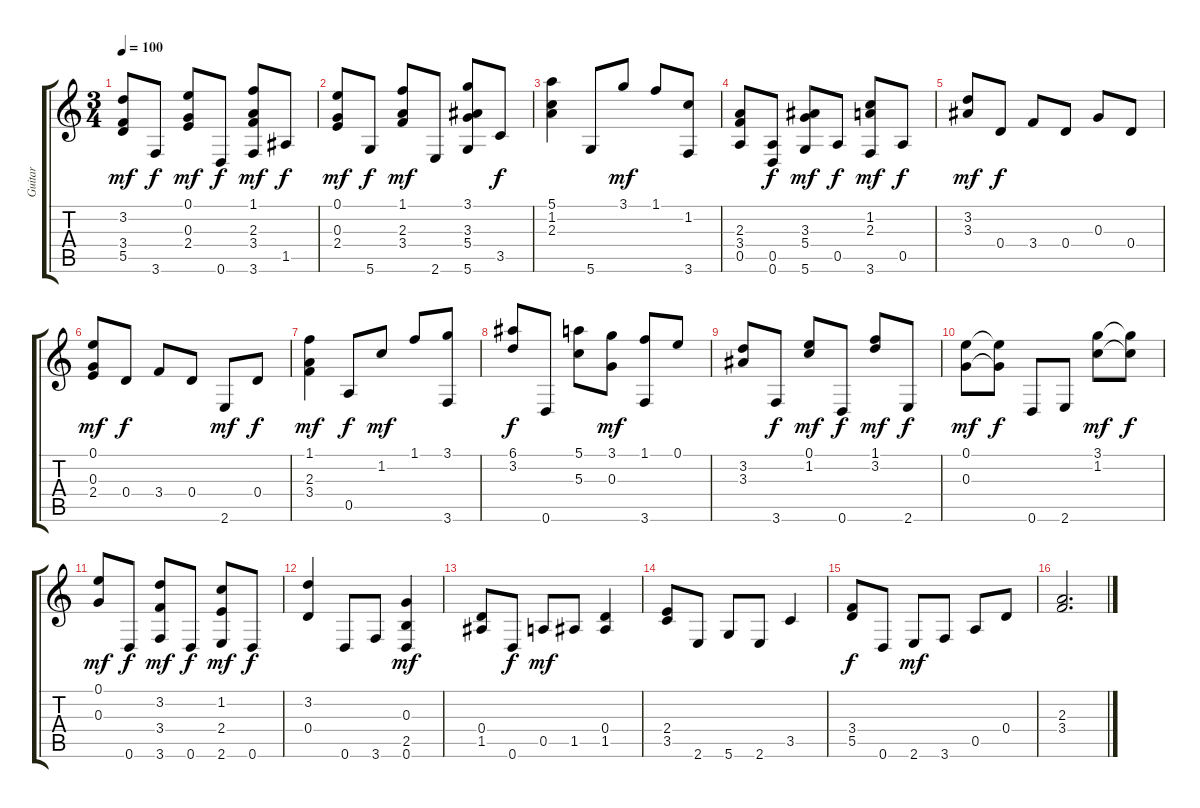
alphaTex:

\track ("Guitar" "Guitar") {instrument acousticguitarsteel}
\staff {score tabs}
\tuning (E4 B3 G3 D3 A2 D2) {hide}
\ts (3 4)
\tempo 100
\clef g2
\ks c
(3.2 3.4 5.5).8{dy mf} 3.6.8{dy f} (0.1 0.3 2.4).8{dy mf} 0.6.8{dy f} (1.1 2.3 3.4 3.6).8{dy mf} 1.5.8{dy f} |
(0.1 0.3 2.4).8{dy mf} 5.6.8{dy f} (1.1 2.3 3.4).8{dy mf} 2.6.8 (3.1 3.3 5.4 5.6).8 3.5.8{dy f} |
(5.1 1.2 2.3).4 5.6.8 3.1.8{dy mf} 1.1.8 (1.2 3.6).8 |
(2.3 3.4 0.5).8 (0.5 0.6).8{dy f} (3.3 5.4 5.6).8{dy mf} 0.5.8{dy f} (1.2 2.3 3.6).8{dy mf} 0.5.8{dy f} |
(3.2 3.3).8{dy mf} 0.4.8{dy f} 3.4.8 0.4.8 0.3.8 0.4.8 |
(0.1 0.3 2.4).8{dy mf} 0.4.8{dy f} 3.4.8 0.4.8 2.6.8{dy mf} 0.4.8{dy f} |
(1.1 2.3 3.4).4{dy mf} 0.5.8{dy f} 1.2.8{dy mf} 1.1.8 (3.1 3.6).8 |
(6.1 3.2).8{dy f} 0.6.8 (5.1 5.3).8 (3.1 0.3).8{dy mf} (1.1 3.6).8 0.1.8 |
(3.2 3.3).8 3.6.8{dy f} (0.1 1.2).8{dy mf} 0.6.8{dy f} (1.1 3.2).8{dy mf} 2.6.8{dy f} |
(0.1 0.3).8{dy mf} (0.1{t} 0.3{t}).8{dy f} 0.6.8 2.6.8 (3.1 1.2).8{dy mf} (3.1{t} 1.2{t}).8{dy f} |
(0.1 0.3).8{dy mf} 0.6.8{dy f} (3.2 3.4 3.6).8{dy mf} 0.6.8{dy f} (1.2 2.4 2.6).8{dy mf} 0.6.8{dy f} |
(3.2 0.4).4 0.6.8 3.6.8 (0.3 2.5 0.6).4{dy mf} |
(0.4 1.5).8 0.6.8{dy f} 0.5.8{dy mf} 1.5.8 (0.4 1.5).4 |
(2.4 3.5).8 2.6.8 5.6.8 2.6.8 3.5.4 |
(3.4 5.5).8{dy f} 0.6.8 2.6.8{dy mf} 3.6.8 0.5.8 0.4.8 |
(2.3 3.4).2{d}
